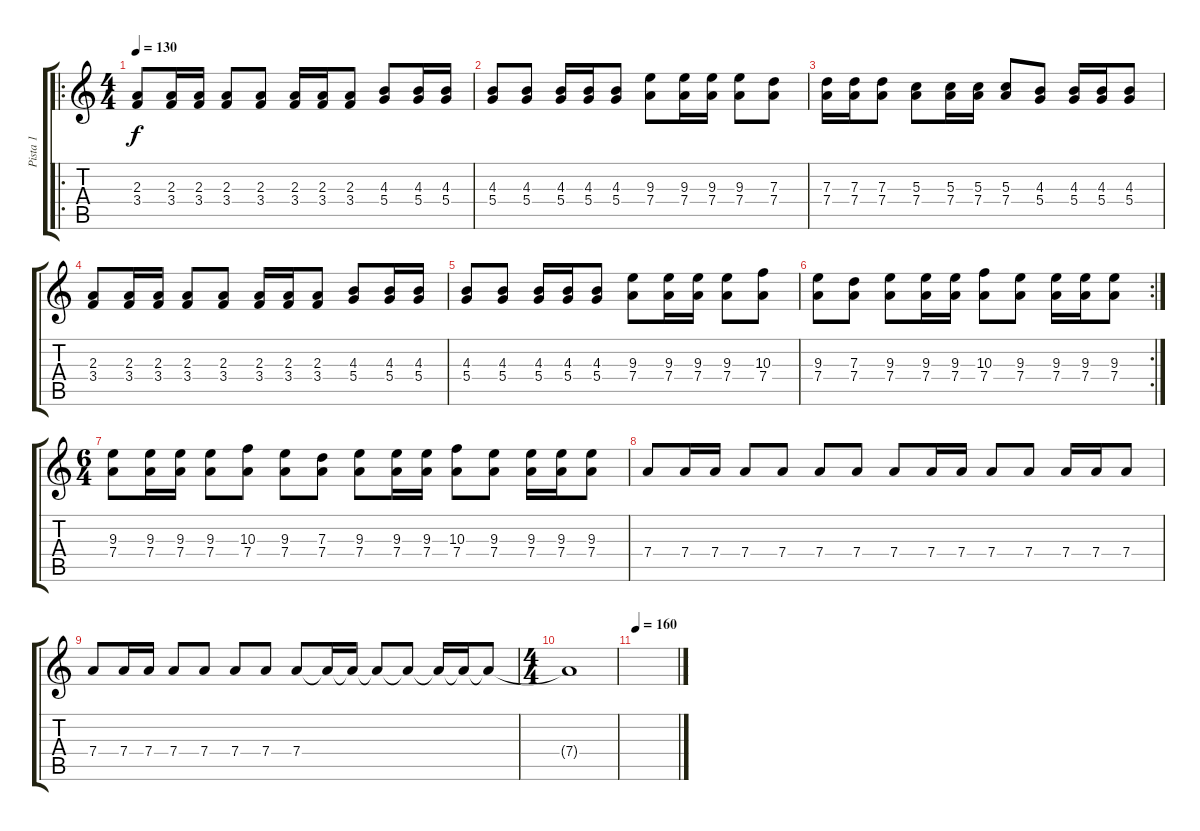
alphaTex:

\track ("Pista 1" "Pista 1") {instrument overdrivenguitar}
\staff {score tabs}
\tuning (E4 B3 G3 D3 A2 E2) {hide}
\ro
\ts (4 4)
\tempo 130
\clef g2
\ks c
(2.3 3.4).8{dy f} (2.3 3.4).16 (2.3 3.4).16 (2.3 3.4).8 (2.3 3.4).8 (2.3 3.4).16 (2.3 3.4).16 (2.3 3.4).8 (4.3 5.4).8 (4.3 5.4).16 (4.3 5.4).16 |
(4.3 5.4).8 (4.3 5.4).8 (4.3 5.4).16 (4.3 5.4).16 (4.3 5.4).8 (9.3 7.4).8 (9.3 7.4).16 (9.3 7.4).16 (9.3 7.4).8 (7.3 7.4).8 |
(7.3 7.4).16 (7.3 7.4).16 (7.3 7.4).8 (5.3 7.4).8 (5.3 7.4).16 (5.3 7.4).16 (5.3 7.4).8 (4.3 5.4).8 (4.3 5.4).16 (4.3 5.4).16 (4.3 5.4).8 |
(2.3 3.4).8 (2.3 3.4).16 (2.3 3.4).16 (2.3 3.4).8 (2.3 3.4).8 (2.3 3.4).16 (2.3 3.4).16 (2.3 3.4).8 (4.3 5.4).8 (4.3 5.4).16 (4.3 5.4).16 |
(4.3 5.4).8 (4.3 5.4).8 (4.3 5.4).16 (4.3 5.4).16 (4.3 5.4).8 (9.3 7.4).8 (9.3 7.4).16 (9.3 7.4).16 (9.3 7.4).8 (10.3 7.4).8 |
\rc 2
(9.3 7.4).8 (7.3 7.4).8 (9.3 7.4).8 (9.3 7.4).16 (9.3 7.4).16 (10.3 7.4).8 (9.3 7.4).8 (9.3 7.4).16 (9.3 7.4).16 (9.3 7.4).8 |
\ts (6 4)
(9.3 7.4).8 (9.3 7.4).16 (9.3 7.4).16 (9.3 7.4).8 (10.3 7.4).8 (9.3 7.4).8 (7.3 7.4).8 (9.3 7.4).8 (9.3 7.4).16 (9.3 7.4).16 (10.3 7.4).8 (9.3 7.4).8 (9.3 7.4).16 (9.3 7.4).16 (9.3 7.4).8 |
7.4.8 7.4.16 7.4.16 7.4.8 7.4.8 7.4.8 7.4.8 7.4.8 7.4.16 7.4.16 7.4.8 7.4.8 7.4.16 7.4.16 7.4.8 |
7.4.8 7.4.16 7.4.16 7.4.8 7.4.8 7.4.8 7.4.8 7.4.8 7.4{t}.16 7.4{t}.16 7.4{t}.8 7.4{t}.8 7.4{t}.16 7.4{t}.16 7.4{t}.8 |
\ts (4 4)
7.4{t}.1 |
\tempo 160
